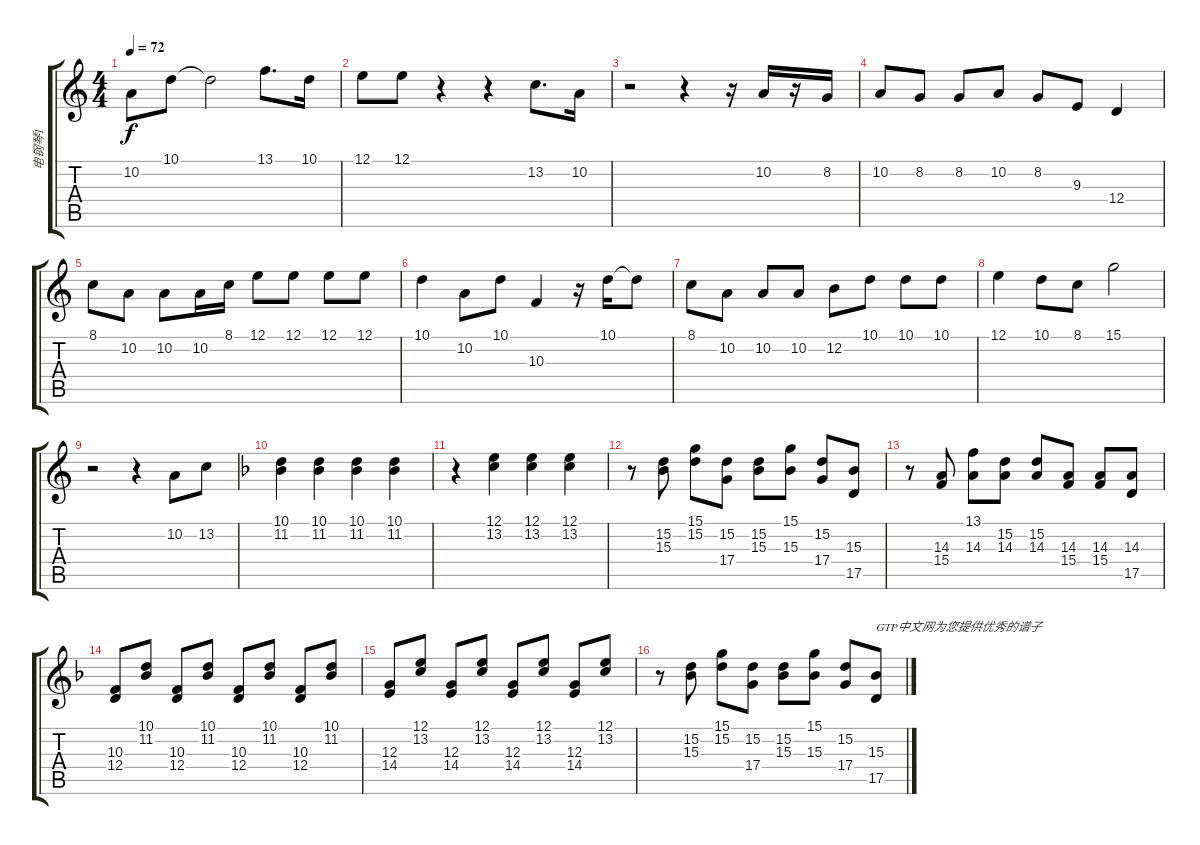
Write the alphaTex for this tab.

\track ("电钢琴1" "电钢琴1") {instrument electricgrandpiano}
\staff {score tabs}
\tuning (E4 B3 G3 D3 A2 E2) {hide}
\ts (4 4)
\tempo 72
\clef g2
\ks c
10.2.8{dy f} 10.1.8 10.1{t}.2 13.1.8{d} 10.1.16 |
12.1.8 12.1.8 r.4 r.4 13.2.8{d} 10.2.16 |
r.2 r.4 r.16 10.2.16 r.16 8.2.16 |
10.2.8 8.2.8 8.2.8 10.2.8 8.2.8 9.3.8 12.4.4 |
8.1.8 10.2.8 10.2.8 10.2.16 8.1.16 12.1.8 12.1.8 12.1.8 12.1.8 |
10.1.4 10.2.8 10.1.8 10.3.4 r.16 10.1.16 10.1{t}.8 |
8.1.8 10.2.8 10.2.8 10.2.8 12.2.8 10.1.8 10.1.8 10.1.8 |
12.1.4 10.1.8 8.1.8 15.1.2 |
r.2 r.4 10.2.8 13.2.8 |
\ks f
(10.1 11.2).4 (10.1 11.2).4 (10.1 11.2).4 (10.1 11.2).4 |
r.4 (12.1 13.2).4 (12.1 13.2).4 (12.1 13.2).4 |
r.8 (15.2 15.3).8 (15.1 15.2).8 (15.2 17.4).8 (15.2 15.3).8 (15.1 15.3).8 (15.2 17.4).8 (15.3 17.5).8 |
r.8 (14.3 15.4).8 (13.1 14.3).8 (15.2 14.3).8 (15.2 14.3).8 (14.3 15.4).8 (14.3 15.4).8 (14.3 17.5).8 |
(10.3 12.4).8 (10.1 11.2).8 (10.3 12.4).8 (10.1 11.2).8 (10.3 12.4).8 (10.1 11.2).8 (10.3 12.4).8 (10.1 11.2).8 |
(12.3 14.4).8 (12.1 13.2).8 (12.3 14.4).8 (12.1 13.2).8 (12.3 14.4).8 (12.1 13.2).8 (12.3 14.4).8 (12.1 13.2).8 |
r.8 (15.2 15.3).8 (15.1 15.2).8 (15.2 17.4).8 (15.2 15.3).8 (15.1 15.3).8 (15.2 17.4).8 (15.3 17.5).8{txt "GTP中文网为您提供优秀的谱子"}
